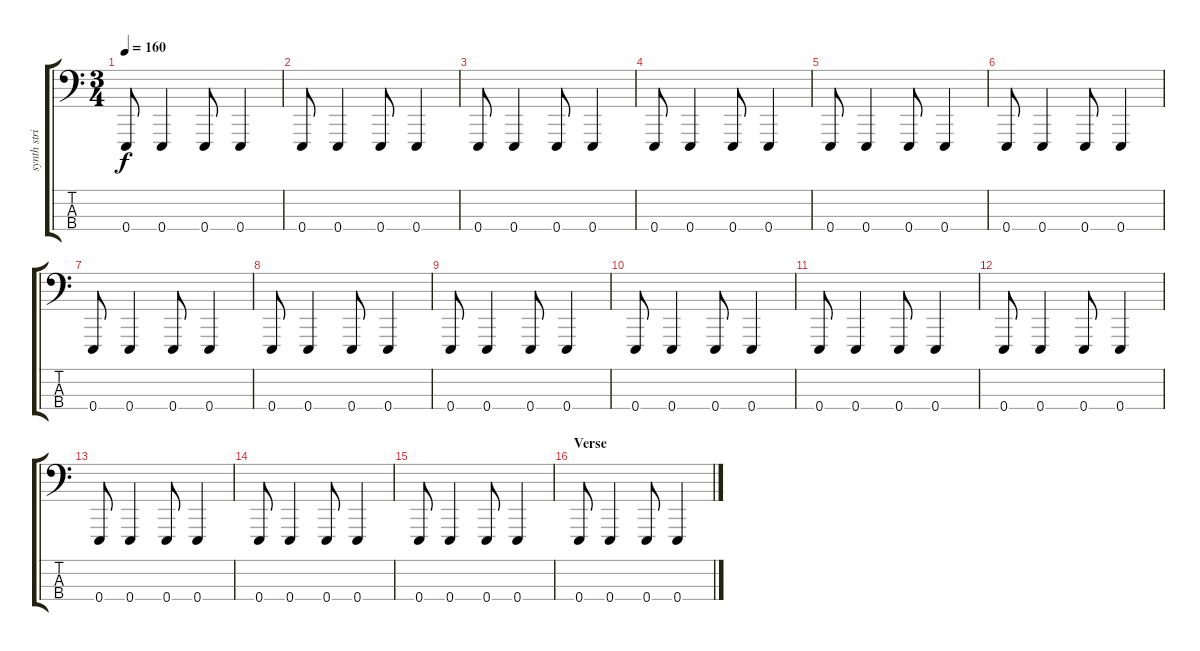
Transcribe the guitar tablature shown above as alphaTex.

\track ("synth string" "synth stri") {instrument synthstrings1}
\staff {score tabs}
\tuning (G2 D2 A1 E1) {hide}
\ts (3 4)
\tempo 160
\clef f4
\ks c
0.4.8{dy f} 0.4.4 0.4.8 0.4.4 |
0.4.8 0.4.4 0.4.8 0.4.4 |
0.4.8 0.4.4 0.4.8 0.4.4 |
0.4.8 0.4.4 0.4.8 0.4.4 |
0.4.8 0.4.4 0.4.8 0.4.4 |
0.4.8 0.4.4 0.4.8 0.4.4 |
0.4.8 0.4.4 0.4.8 0.4.4 |
0.4.8 0.4.4 0.4.8 0.4.4 |
0.4.8 0.4.4 0.4.8 0.4.4 |
0.4.8 0.4.4 0.4.8 0.4.4 |
0.4.8 0.4.4 0.4.8 0.4.4 |
0.4.8 0.4.4 0.4.8 0.4.4 |
0.4.8 0.4.4 0.4.8 0.4.4 |
0.4.8 0.4.4 0.4.8 0.4.4 |
0.4.8 0.4.4 0.4.8 0.4.4 |
\section ("" "Verse")
0.4.8 0.4.4 0.4.8 0.4.4
